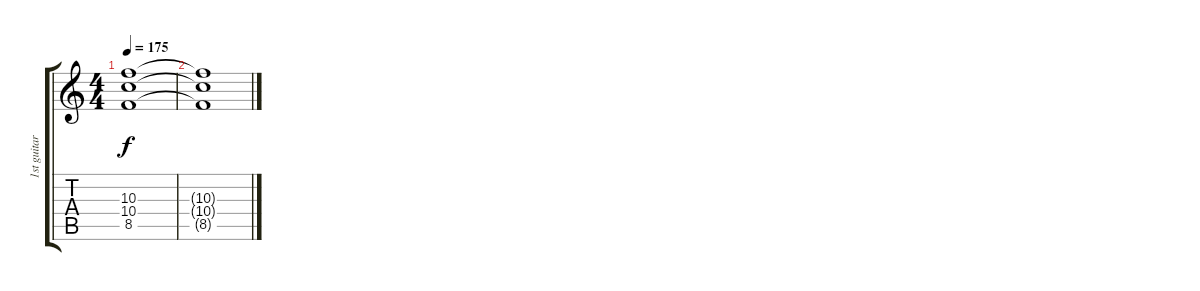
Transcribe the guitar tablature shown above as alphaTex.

\track ("1st guitar" "1st guitar") {instrument acousticguitarsteel}
\staff {score tabs}
\tuning (E4 B3 G3 D3 A2 E2) {hide}
\ts (4 4)
\tempo 175
\clef g2
\ks c
(10.3{t} 10.4{t} 8.5{t}).1{dy f} |
(10.3{t} 10.4{t} 8.5{t}).1
